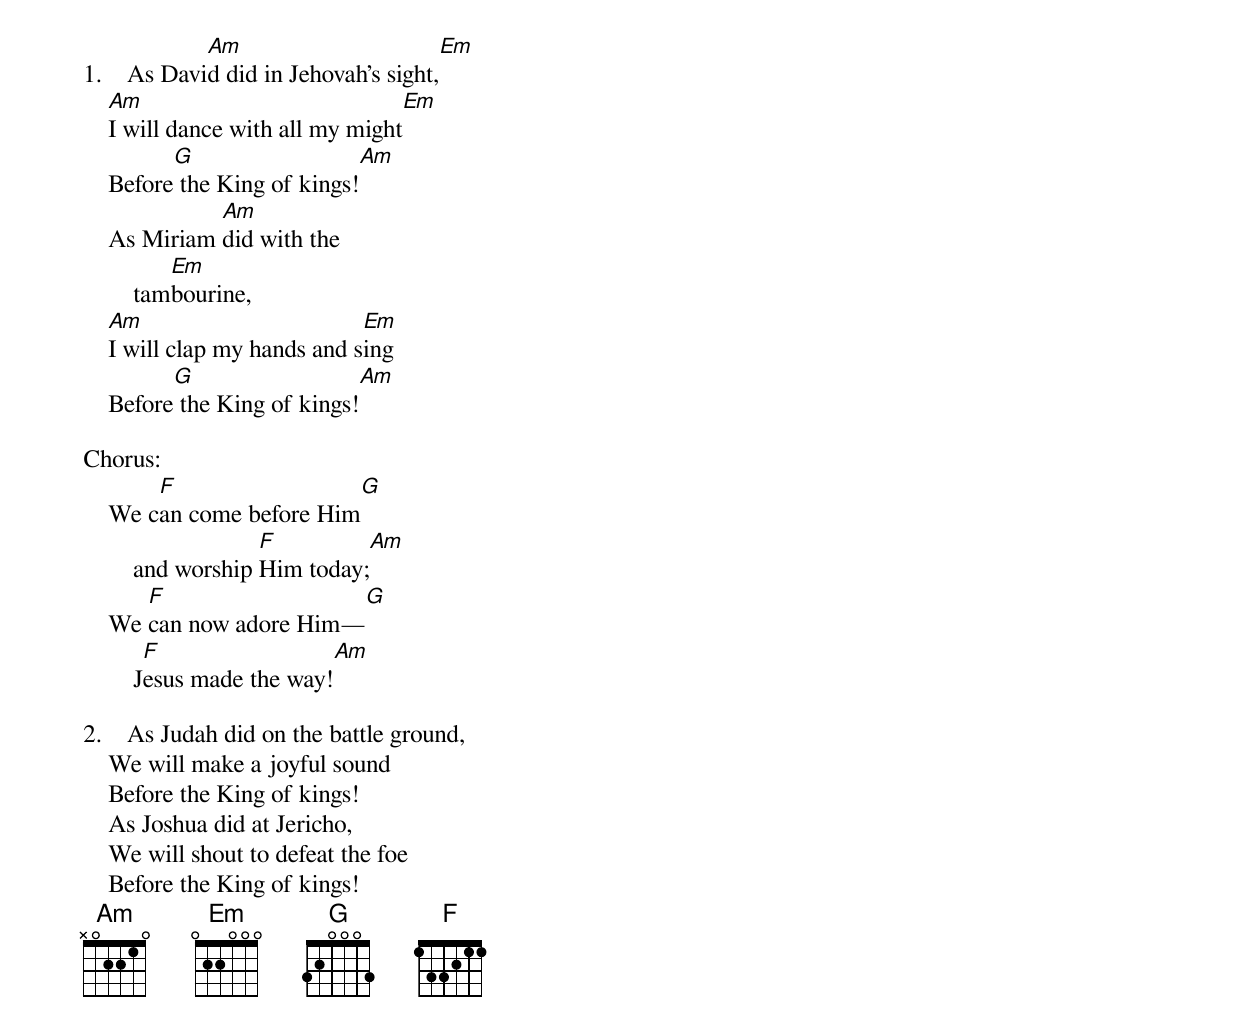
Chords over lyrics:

             Am                       Em
1.    As David did in Jehovah’s sight,
    Am                            Em
    I will dance with all my might
          G                              Am
    Before the King of kings!
              Am
    As Miriam did with the
           Em
        tambourine,
    Am                        Em
    I will clap my hands and sing
          G                               Am
    Before the King of kings!

Chorus:
        F                           G
    We can come before Him
                    F                           Am
        and worship Him today;
       F                         G
    We can now adore Him—
         F                             Am
        Jesus made the way!

2.    As Judah did on the battle ground,
    We will make a joyful sound
    Before the King of kings!
    As Joshua did at Jericho,
    We will shout to defeat the foe
    Before the King of kings!
